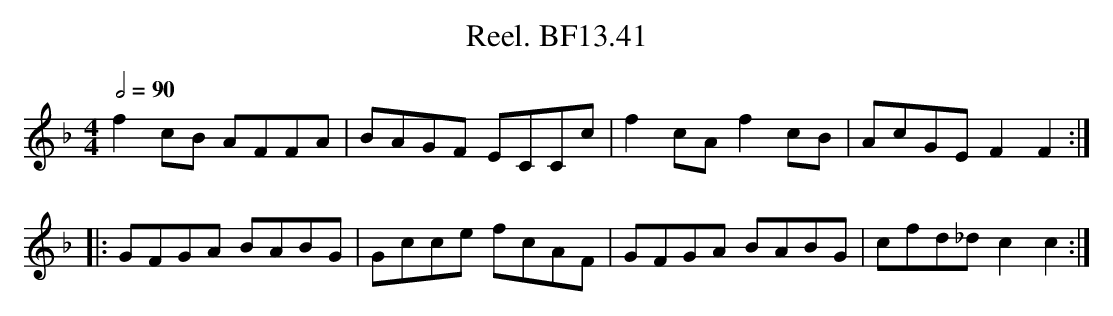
X:1
T:Reel. BF13.41
M:4/4
L:1/8
Q:1/2=90
K:F
f2cB AFFA|BAGF ECCc|f2cAf2cB|AcGEF2F2:|
|:GFGA BABG|Gcce fcAF|GFGA BABG|cfd_d c2c2:|
